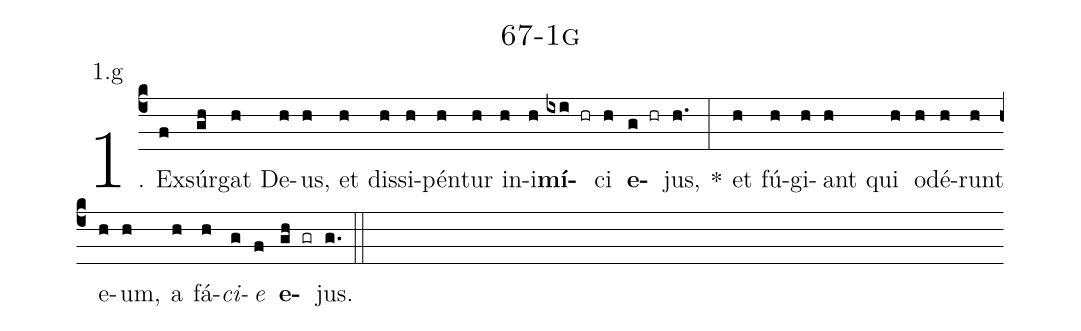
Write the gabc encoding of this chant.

name: 67-1g;
annotation: 1.g;
%%
(c4)1. Ex(f)súr(gh)gat(h) De(h)us,(h) et(h) dis(h)si(h)pén(h)tur(h) in(h)i(h)<b>mí</b>(ixi hr)ci(h) <b>e</b>(g hr)jus,(h.) *(:) et(h) fú(h)gi(h)ant(h) qui(h) o(h)dé(h)runt(h) e(h)um,(h) a(h) fá(h)<i>ci</i>(g)<i>e</i>(f) <b>e</b>(gh gr)jus.(g.) (::)
